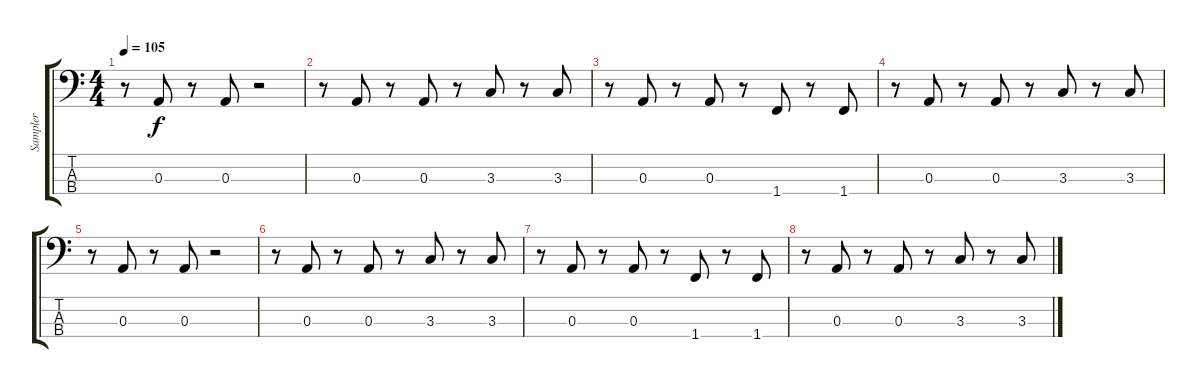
\track ("Sampler" "Sampler") {instrument fretlessbass}
\staff {score tabs}
\tuning (G2 D2 A1 E1) {hide}
\ts (4 4)
\tempo 105
\clef f4
\ks c
r.8{dy f} 0.3.8 r.8 0.3.8 r.2 |
r.8 0.3.8 r.8 0.3.8 r.8 3.3.8 r.8 3.3.8 |
r.8 0.3.8 r.8 0.3.8 r.8 1.4.8 r.8 1.4.8 |
r.8 0.3.8 r.8 0.3.8 r.8 3.3.8 r.8 3.3.8 |
r.8 0.3.8 r.8 0.3.8 r.2 |
r.8 0.3.8 r.8 0.3.8 r.8 3.3.8 r.8 3.3.8 |
r.8 0.3.8 r.8 0.3.8 r.8 1.4.8 r.8 1.4.8 |
r.8 0.3.8 r.8 0.3.8 r.8 3.3.8 r.8 3.3.8
